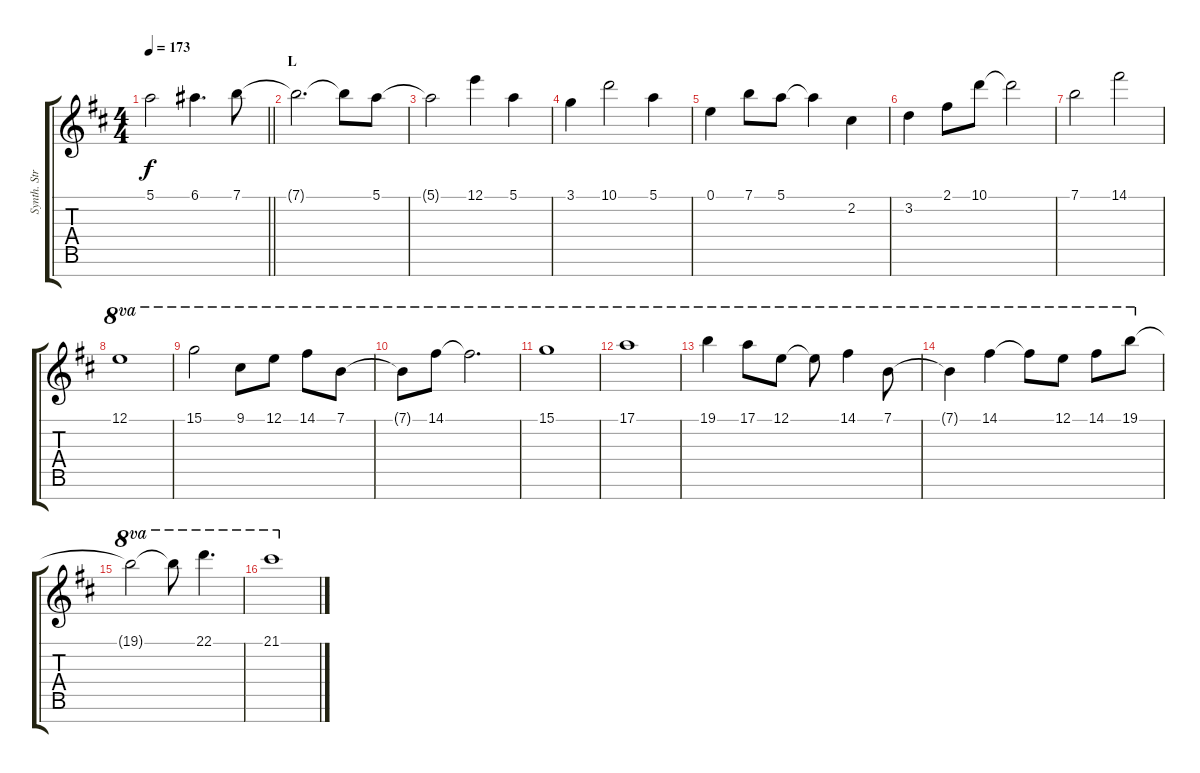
\track ("Synth. Strings" "Synth. Str") {instrument stringensemble1}
\staff {score tabs}
\tuning (E5 B4 G4 D4 A3 E3 B2) {hide}
\ts (4 4)
\tempo 173
\clef g2
\barLineRight lightlight
\ks d
5.1{t}.2{dy f} 6.1.4{d} 7.1.8 |
\section ("" "L")
7.1{t}.2{d} 7.1{t}.8 5.1.8 |
5.1{t}.2 12.1.4 5.1.4 |
3.1.4 10.1.2 5.1.4 |
0.1.4 7.1.8 5.1.8 5.1{t}.4 2.2.4 |
3.2.4 2.1.8 10.1.8 10.1{t}.2 |
7.1.2 14.1.2 |
12.1.1{ot 8va} |
15.1.2{ot 8va} 9.1.8{ot 8va} 12.1.8{ot 8va} 14.1.8{ot 8va} 7.1.8{ot 8va} |
7.1{t}.8{ot 8va} 14.1.8{ot 8va} 14.1{t}.2{d ot 8va} |
15.1.1{ot 8va} |
17.1.1{ot 8va} |
19.1.4{ot 8va} 17.1.8{ot 8va} 12.1.8{ot 8va} 12.1{t}.8{ot 8va} 14.1.4{ot 8va} 7.1.8{ot 8va} |
7.1{t}.4{ot 8va} 14.1.4{ot 8va} 14.1{t}.8{ot 8va} 12.1.8{ot 8va} 14.1.8{ot 8va} 19.1.8{ot 8va} |
19.1{t}.2{ot 8va} 19.1{t}.8{ot 8va} 22.1.4{d ot 8va} |
21.1.1{ot 8va}
